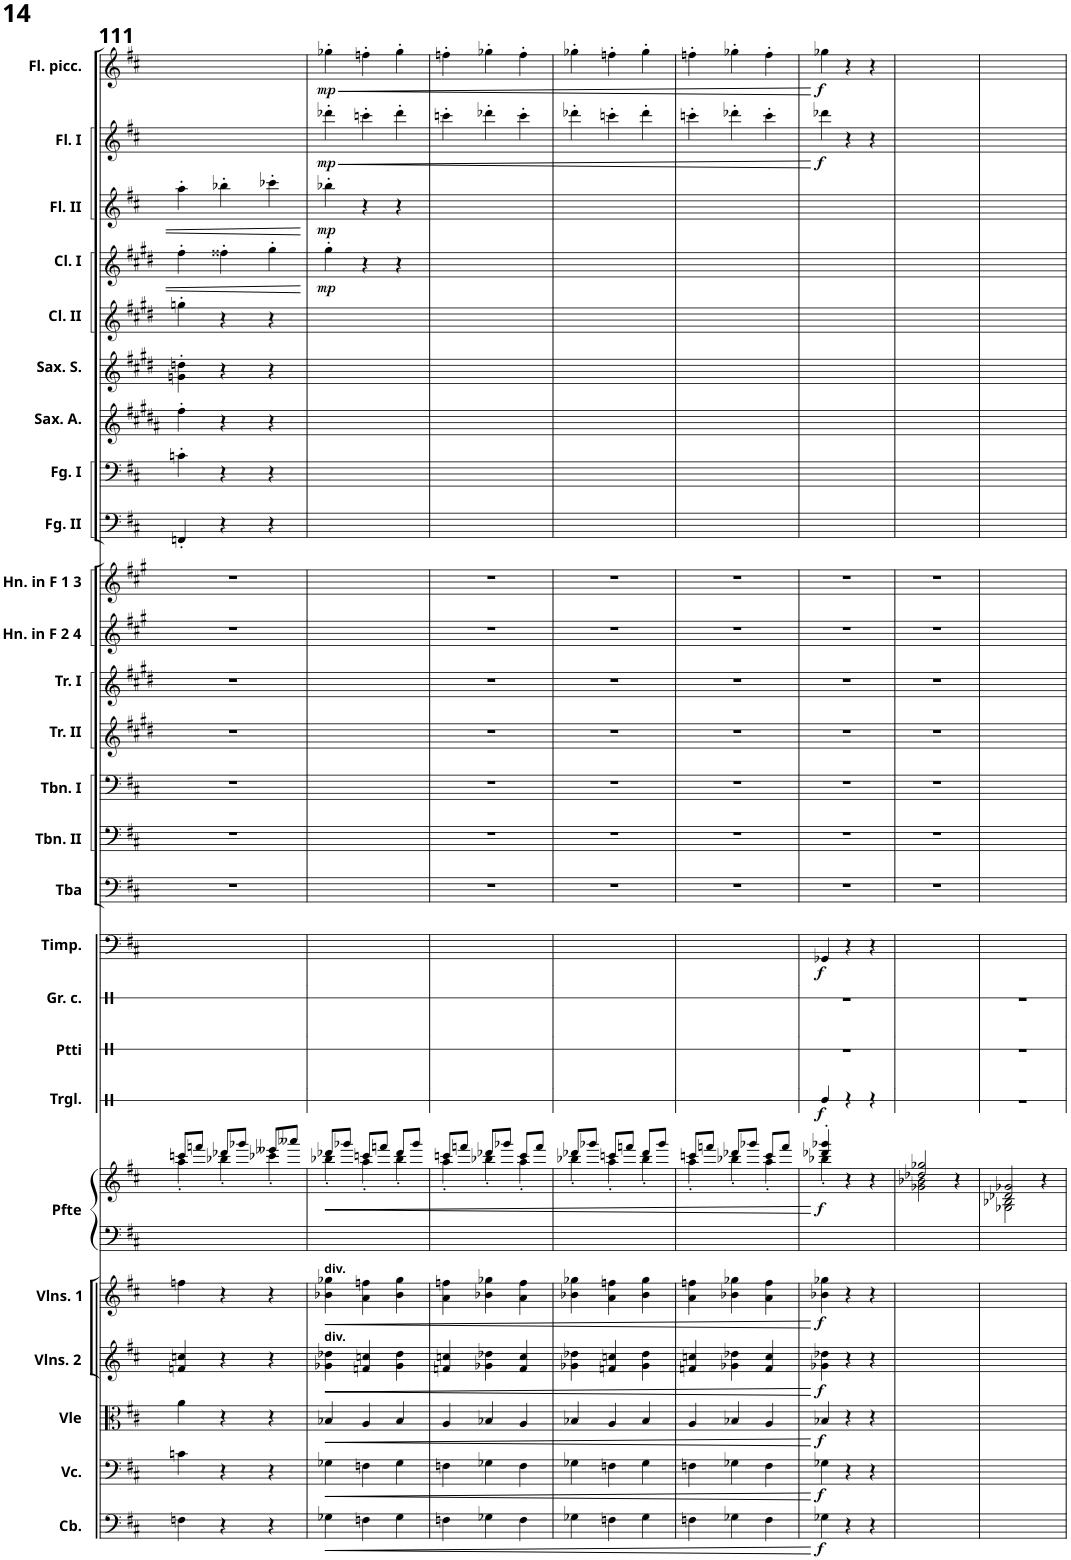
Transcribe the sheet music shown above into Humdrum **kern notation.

**kern	**dynam	**kern	**dynam	**kern	**dynam	**kern	**dynam	**kern	**dynam	**kern	**kern	**dynam	**kern	**kern	**dynam	**kern	**kern	**kern	**kern	**kern	**kern	**kern	**kern	**kern	**kern	**kern	**kern	**kern	**dynam	**kern	**dynam	**kern	**dynam	**kern	**dynam
*part24	*part24	*part23	*part23	*part22	*part22	*part21	*part21	*part20	*part20	*part19	*part19	*part19	*part18	*part17	*part17	*part16	*part15	*part14	*part13	*part12	*part11	*part10	*part9	*part8	*part7	*part6	*part5	*part4	*part4	*part3	*part3	*part2	*part2	*part1	*part1
*staff25	*staff25	*staff24	*staff24	*staff23	*staff23	*staff22	*staff22	*staff21	*staff21	*staff20	*staff19	*staff19/20	*staff18	*staff17	*staff17	*staff16	*staff15	*staff14	*staff13	*staff12	*staff11	*staff10	*staff9	*staff8	*staff7	*staff6	*staff5	*staff4	*staff4	*staff3	*staff3	*staff2	*staff2	*staff1	*staff1
*I"Contrabbassi	*	*I"Violoncelli	*	*I"Viole	*	*I"Violins 2	*	*I"Violins 1	*	*I"Pianoforte	*	*	*I"Grancassa	*I"Timpani	*	*I"Tuba	*I"Trombone 2	*I"Trombone 1	*I"Trumpet in Bb 1	*I"Trumpet in Bb 1	*I"Horn in F 2 &amp; 4	*I"Horn in F 1 &amp; 3	*I"Bassoon 2	*I"Bassoon 1	*I"Sassofono contralto	*I"Sassofono soprano	*I"Clarinet in Bb 2	*I"Clarinet in Bb 1	*	*I"Flute 2	*	*I"Flute 1	*	*I"Flauto piccolo	*
*I'Cb.	*	*I'Vc.	*	*I'Vle	*	*I'Vlns. 2	*	*I'Vlns. 1	*	*I'Pfte	*	*	*I'Gr. c.	*I'Timp.	*	*I'Tba	*	*	*	*I'Tr. I	*I'Hn. in F 2 4	*I'Hn. in F 1 3	*	*	*	*	*I'Cl. II	*I'Cl. I	*	*	*	*	*	*I'Fl. picc.	*
!!LO:PB:g=z
*clefF4	*	*clefF4	*	*clefC3	*	*clefG2	*	*clefG2	*	*clefF4	*clefG2	*	*clefX	*clefF4	*	*clefF4	*clefF4	*clefF4	*clefG2	*clefG2	*clefG2	*clefG2	*clefF4	*clefF4	*clefG2	*clefG2	*clefG2	*clefG2	*	*clefG2	*	*clefG2	*	*clefG2	*
*Trd7c12	*	*	*	*	*	*	*	*	*	*	*	*	*	*	*	*	*	*	*Trd1c2	*Trd1c2	*Trd4c7	*Trd4c7	*	*	*Trd5c9	*Trd1c2	*Trd1c2	*Trd1c2	*	*	*	*	*	*Trd-7c-12	*
*k[f#c#]	*	*k[f#c#]	*	*k[f#c#]	*	*k[f#c#]	*	*k[f#c#]	*	*k[f#c#]	*k[f#c#]	*	*k[]	*k[f#c#]	*	*k[f#c#]	*k[f#c#]	*k[f#c#]	*k[f#c#g#d#]	*k[f#c#g#d#]	*k[f#c#g#]	*k[f#c#g#]	*k[f#c#]	*k[f#c#]	*k[f#c#g#d#a#]	*k[f#c#g#d#]	*k[f#c#g#d#]	*k[f#c#g#d#]	*	*k[f#c#]	*	*k[f#c#]	*	*k[f#c#]	*
*M3/4	*	*M3/4	*	*M3/4	*	*M3/4	*	*M3/4	*	*M3/4	*M3/4	*	*M3/4	*M3/4	*	*M3/4	*M3/4	*M3/4	*M3/4	*M3/4	*M3/4	*M3/4	*M3/4	*M3/4	*M3/4	*M3/4	*M3/4	*M3/4	*	*M3/4	*	*M3/4	*	*M3/4	*
=111	=111	=111	=111	=111	=111	=111	=111	=111	=111	=111	=111	=111	=111	=111	=111	=111	=111	=111	=111	=111	=111	=111	=111	=111	=111	=111	=111	=111	=111	=111	=111	=111	=111	=111	=111
*	*	*	*	*	*	*	*	*	*	*	*^	*	*	*	*	*	*	*	*	*	*	*	*	*	*	*	*	*	*	*	*	*	*	*	*
4Fn\	.	4cn\	.	4a\	.	4fn/ 4ccn/	.	4ffn\	.	2.ryy	8cccn/L	4aa'\	.	2.ryy	2.ryy	.	2.r	2.r	2.r	2.r	2.r	2.r	2.r	4FFn'/	4cn'\	4ff#'\	4gn\' 4ddn\'	4ggn'\	4ff#'\	.	4aa'\	.	2.ryy	.	2.ryy	.
.	.	.	.	.	.	.	.	.	.	.	8fffn/J	.	.	.	.	.	.	.	.	.	.	.	.	.	.	.	.	.	.	.	.	.	.	.	.	.
4r	.	4r	.	4r	.	4r	.	4r	.	.	8ddd-X/L	4bb-X'\	.	.	.	.	.	.	.	.	.	.	.	4r	4r	4r	4r	4r	4ff##X'\	.	4bb-X'\	.	.	.	.	.
.	.	.	.	.	.	.	.	.	.	.	8ggg-X/J	.	.	.	.	.	.	.	.	.	.	.	.	.	.	.	.	.	.	.	.	.	.	.	.	.
4r	.	4r	.	4r	.	4r	.	4r	.	.	8eee--X/L	4ccc-X'\	.	.	.	.	.	.	.	.	.	.	.	4r	4r	4r	4r	4r	4gg#'\	.	4ccc-X'\	.	.	.	.	.
.	.	.	.	.	.	.	.	.	.	.	8aaa--X/J	.	.	.	.	.	.	.	.	.	.	.	.	.	.	.	.	.	.	.	.	.	.	.	.	.
=112	=112	=112	=112	=112	=112	=112	=112	=112	=112	=112	=112	=112	=112	=112	=112	=112	=112	=112	=112	=112	=112	=112	=112	=112	=112	=112	=112	=112	=112	=112	=112	=112	=112	=112	=112	=112
!	!	!	!	!	!	!	!	!LO:TX:a:B:t=div.	!	!	!	!	!	!	!	!	!	!	!	!	!	!	!	!	!	!	!	!	!	!	!	!	!	!	!	!
!	!	!	!	!	!	!LO:TX:a:B:t=div.	!	!	!	!	!	!	!	!	!	!	!	!	!	!	!	!	!	!	!	!	!	!	!	!	!	!	!	!	!	!
!	!LO:HP:b	!	!LO:HP:b	!	!LO:HP:b	!	!LO:HP:b	!	!LO:HP:b	!	!	!	!LO:HP:b	!	!	!	!	!	!	!	!	!	!	!	!	!	!	!	!	!LO:DY:b	!	!LO:DY:b	!	!LO:HP:b	!	!LO:HP:b
!	!	!	!	!	!	!	!	!	!	!	!	!	!	!	!	!	!	!	!	!	!	!	!	!	!	!	!	!	!	!	!	!	!	!LO:DY:n=1:b	!	!LO:DY:n=1:b
4G-X\	<	4G-X\	<	4B-X/	<	4g-X\ 4dd-X\	<	4b-X\ 4gg-X\	<	2.ryy	8ddd-X/L	4bb-X'\	<	2.ryy	2.ryy	.	2.ryy	2.ryy	2.ryy	2.ryy	2.ryy	2.ryy	2.ryy	2.ryy	2.ryy	2.ryy	2.ryy	2.ryy	4gg#'\	mp	4bb-X'\	mp	4ddd-X'\	< mp	4gg-X'\	< mp
.	.	.	.	.	.	.	.	.	.	.	8ggg-X/J	.	.	.	.	.	.	.	.	.	.	.	.	.	.	.	.	.	.	.	.	.	.	.	.	.
4Fn\	.	4Fn\	.	4A/	.	4fn/ 4ccn/	.	4a\ 4ffn\	.	.	8cccn/L	4aa'\	.	.	.	.	.	.	.	.	.	.	.	.	.	.	.	.	4r	.	4r	.	4cccn'\	.	4ffn'\	.
.	.	.	.	.	.	.	.	.	.	.	8fffn/J	.	.	.	.	.	.	.	.	.	.	.	.	.	.	.	.	.	.	.	.	.	.	.	.	.
4G-\	.	4G-\	.	4B-/	.	4g-\ 4dd-\	.	4b-\ 4gg-\	.	.	8ddd-/L	4bb-'\	.	.	.	.	.	.	.	.	.	.	.	.	.	.	.	.	4r	.	4r	.	4ddd-'\	.	4gg-'\	.
.	.	.	.	.	.	.	.	.	.	.	8ggg-/J	.	.	.	.	.	.	.	.	.	.	.	.	.	.	.	.	.	.	.	.	.	.	.	.	.
=113	=113	=113	=113	=113	=113	=113	=113	=113	=113	=113	=113	=113	=113	=113	=113	=113	=113	=113	=113	=113	=113	=113	=113	=113	=113	=113	=113	=113	=113	=113	=113	=113	=113	=113	=113	=113
4Fn\	.	4Fn\	.	4A/	.	4fn/ 4ccn/	.	4a\ 4ffn\	.	2.ryy	8cccn/L	4aa'\	.	2.ryy	2.ryy	.	2.r	2.r	2.r	2.r	2.r	2.r	2.r	2.ryy	2.ryy	2.ryy	2.ryy	2.ryy	2.ryy	.	2.ryy	.	4cccn'\	.	4ffn'\	.
.	.	.	.	.	.	.	.	.	.	.	8fffn/J	.	.	.	.	.	.	.	.	.	.	.	.	.	.	.	.	.	.	.	.	.	.	.	.	.
4G-X\	.	4G-X\	.	4B-X/	.	4g-X\ 4dd-X\	.	4b-X\ 4gg-X\	.	.	8ddd-X/L	4bb-X'\	.	.	.	.	.	.	.	.	.	.	.	.	.	.	.	.	.	.	.	.	4ddd-X'\	.	4gg-X'\	.
.	.	.	.	.	.	.	.	.	.	.	8ggg-X/J	.	.	.	.	.	.	.	.	.	.	.	.	.	.	.	.	.	.	.	.	.	.	.	.	.
4F\	.	4F\	.	4A/	.	4f/ 4cc/	.	4a\ 4ff\	.	.	8ccc/L	4aa'\	.	.	.	.	.	.	.	.	.	.	.	.	.	.	.	.	.	.	.	.	4ccc'\	.	4ff'\	.
.	.	.	.	.	.	.	.	.	.	.	8fff/J	.	.	.	.	.	.	.	.	.	.	.	.	.	.	.	.	.	.	.	.	.	.	.	.	.
=114	=114	=114	=114	=114	=114	=114	=114	=114	=114	=114	=114	=114	=114	=114	=114	=114	=114	=114	=114	=114	=114	=114	=114	=114	=114	=114	=114	=114	=114	=114	=114	=114	=114	=114	=114	=114
4G-X\	.	4G-X\	.	4B-X/	.	4g-X\ 4dd-X\	.	4b-X\ 4gg-X\	.	2.ryy	8ddd-X/L	4bb-X'\	.	2.ryy	2.ryy	.	2.r	2.r	2.r	2.r	2.r	2.r	2.r	2.ryy	2.ryy	2.ryy	2.ryy	2.ryy	2.ryy	.	2.ryy	.	4ddd-X'\	.	4gg-X'\	.
.	.	.	.	.	.	.	.	.	.	.	8ggg-X/J	.	.	.	.	.	.	.	.	.	.	.	.	.	.	.	.	.	.	.	.	.	.	.	.	.
4Fn\	.	4Fn\	.	4A/	.	4fn/ 4ccn/	.	4a\ 4ffn\	.	.	8cccn/L	4aa'\	.	.	.	.	.	.	.	.	.	.	.	.	.	.	.	.	.	.	.	.	4cccn'\	.	4ffn'\	.
.	.	.	.	.	.	.	.	.	.	.	8fffn/J	.	.	.	.	.	.	.	.	.	.	.	.	.	.	.	.	.	.	.	.	.	.	.	.	.
4G-\	.	4G-\	.	4B-/	.	4g-\ 4dd-\	.	4b-\ 4gg-\	.	.	8ddd-/L	4bb-'\	.	.	.	.	.	.	.	.	.	.	.	.	.	.	.	.	.	.	.	.	4ddd-'\	.	4gg-'\	.
.	.	.	.	.	.	.	.	.	.	.	8ggg-/J	.	.	.	.	.	.	.	.	.	.	.	.	.	.	.	.	.	.	.	.	.	.	.	.	.
=115	=115	=115	=115	=115	=115	=115	=115	=115	=115	=115	=115	=115	=115	=115	=115	=115	=115	=115	=115	=115	=115	=115	=115	=115	=115	=115	=115	=115	=115	=115	=115	=115	=115	=115	=115	=115
4Fn\	.	4Fn\	.	4A/	.	4fn/ 4ccn/	.	4a\ 4ffn\	.	2.ryy	8cccn/L	4aa'\	.	2.ryy	2.ryy	.	2.r	2.r	2.r	2.r	2.r	2.r	2.r	2.ryy	2.ryy	2.ryy	2.ryy	2.ryy	2.ryy	.	2.ryy	.	4cccn'\	.	4ffn'\	.
.	.	.	.	.	.	.	.	.	.	.	8fffn/J	.	.	.	.	.	.	.	.	.	.	.	.	.	.	.	.	.	.	.	.	.	.	.	.	.
4G-X\	.	4G-X\	.	4B-X/	.	4g-X\ 4dd-X\	.	4b-X\ 4gg-X\	.	.	8ddd-X/L	4bb-X'\	.	.	.	.	.	.	.	.	.	.	.	.	.	.	.	.	.	.	.	.	4ddd-X'\	.	4gg-X'\	.
.	.	.	.	.	.	.	.	.	.	.	8ggg-X/J	.	.	.	.	.	.	.	.	.	.	.	.	.	.	.	.	.	.	.	.	.	.	.	.	.
4F\	.	4F\	.	4A/	.	4f/ 4cc/	.	4a\ 4ff\	.	.	8ccc/L	4aa'\	.	.	.	.	.	.	.	.	.	.	.	.	.	.	.	.	.	.	.	.	4ccc'\	.	4ff'\	.
.	.	.	.	.	.	.	.	.	.	.	8fff/J	.	.	.	.	.	.	.	.	.	.	.	.	.	.	.	.	.	.	.	.	.	.	.	.	.
*	*	*	*	*	*	*	*	*	*	*	*v	*v	*	*	*	*	*	*	*	*	*	*	*	*	*	*	*	*	*	*	*	*	*	*	*	*
.	[	.	[	.	[	.	[	.	[	.	.	[	.	.	.	.	.	.	.	.	.	.	.	.	.	.	.	.	.	.	.	.	[	.	[
=116	=116	=116	=116	=116	=116	=116	=116	=116	=116	=116	=116	=116	=116	=116	=116	=116	=116	=116	=116	=116	=116	=116	=116	=116	=116	=116	=116	=116	=116	=116	=116	=116	=116	=116	=116
*	*	*	*	*	*	*	*	*	*	*	*^	*	*	*	*	*	*	*	*	*	*	*	*	*	*	*	*	*	*	*	*	*	*	*	*
!	!LO:DY:b	!	!LO:DY:b	!	!LO:DY:b	!	!LO:DY:b	!	!LO:DY:b	!	!	!	!LO:DY:b	!	!	!LO:DY:b	!	!	!	!	!	!	!	!	!	!	!	!	!	!	!	!	!	!LO:DY:b	!	!LO:DY:b
4G-X\	f	4G-X\	f	4B-X/	f	4g-X\ 4dd-X\	f	4b-X\ 4gg-X\	f	2.ryy	4ddd-X/' 4ggg-X/'	4bb-X'\	f	2.r	4GG-X/	f	2.r	2.r	2.r	2.r	2.r	2.r	2.r	2.ryy	2.ryy	2.ryy	2.ryy	2.ryy	2.ryy	.	2.ryy	.	4ddd-X\	f	4gg-X\	f
4r	.	4r	.	4r	.	4r	.	4r	.	.	4r	2ryy	.	.	4r	.	.	.	.	.	.	.	.	.	.	.	.	.	.	.	.	.	4r	.	4r	.
4r	.	4r	.	4r	.	4r	.	4r	.	.	4r	.	.	.	4r	.	.	.	.	.	.	.	.	.	.	.	.	.	.	.	.	.	4r	.	4r	.
=117	=117	=117	=117	=117	=117	=117	=117	=117	=117	=117	=117	=117	=117	=117	=117	=117	=117	=117	=117	=117	=117	=117	=117	=117	=117	=117	=117	=117	=117	=117	=117	=117	=117	=117	=117	=117
2.ryy	.	2.ryy	.	2.ryy	.	2.ryy	.	2.ryy	.	2.ryy	2dd-X/ 2gg-X/	2g-X\ 2b-X\	.	2.ryy	2.ryy	.	2.r	2.r	2.r	2.r	2.r	2.r	2.r	2.ryy	2.ryy	2.ryy	2.ryy	2.ryy	2.ryy	.	2.ryy	.	2.ryy	.	2.ryy	.
.	.	.	.	.	.	.	.	.	.	.	4r	4ryy	.	.	.	.	.	.	.	.	.	.	.	.	.	.	.	.	.	.	.	.	.	.	.	.
=118	=118	=118	=118	=118	=118	=118	=118	=118	=118	=118	=118	=118	=118	=118	=118	=118	=118	=118	=118	=118	=118	=118	=118	=118	=118	=118	=118	=118	=118	=118	=118	=118	=118	=118	=118	=118
2.ryy	.	2.ryy	.	2.ryy	.	2.ryy	.	2.ryy	.	2.ryy	2d-X/ 2g-X/	2G-X\ 2B-X\	.	2.r	2.ryy	.	2.ryy	2.ryy	2.ryy	2.ryy	2.ryy	2.ryy	2.ryy	2.ryy	2.ryy	2.ryy	2.ryy	2.ryy	2.ryy	.	2.ryy	.	2.ryy	.	2.ryy	.
.	.	.	.	.	.	.	.	.	.	.	4r	4ryy	.	.	.	.	.	.	.	.	.	.	.	.	.	.	.	.	.	.	.	.	.	.	.	.
*	*	*	*	*	*	*	*	*	*	*	*v	*v	*	*	*	*	*	*	*	*	*	*	*	*	*	*	*	*	*	*	*	*	*	*	*	*
=	=	=	=	=	=	=	=	=	=	=	=	=	=	=	=	=	=	=	=	=	=	=	=	=	=	=	=	=	=	=	=	=	=	=	=
*-	*-	*-	*-	*-	*-	*-	*-	*-	*-	*-	*-	*-	*-	*-	*-	*-	*-	*-	*-	*-	*-	*-	*-	*-	*-	*-	*-	*-	*-	*-	*-	*-	*-	*-	*-
